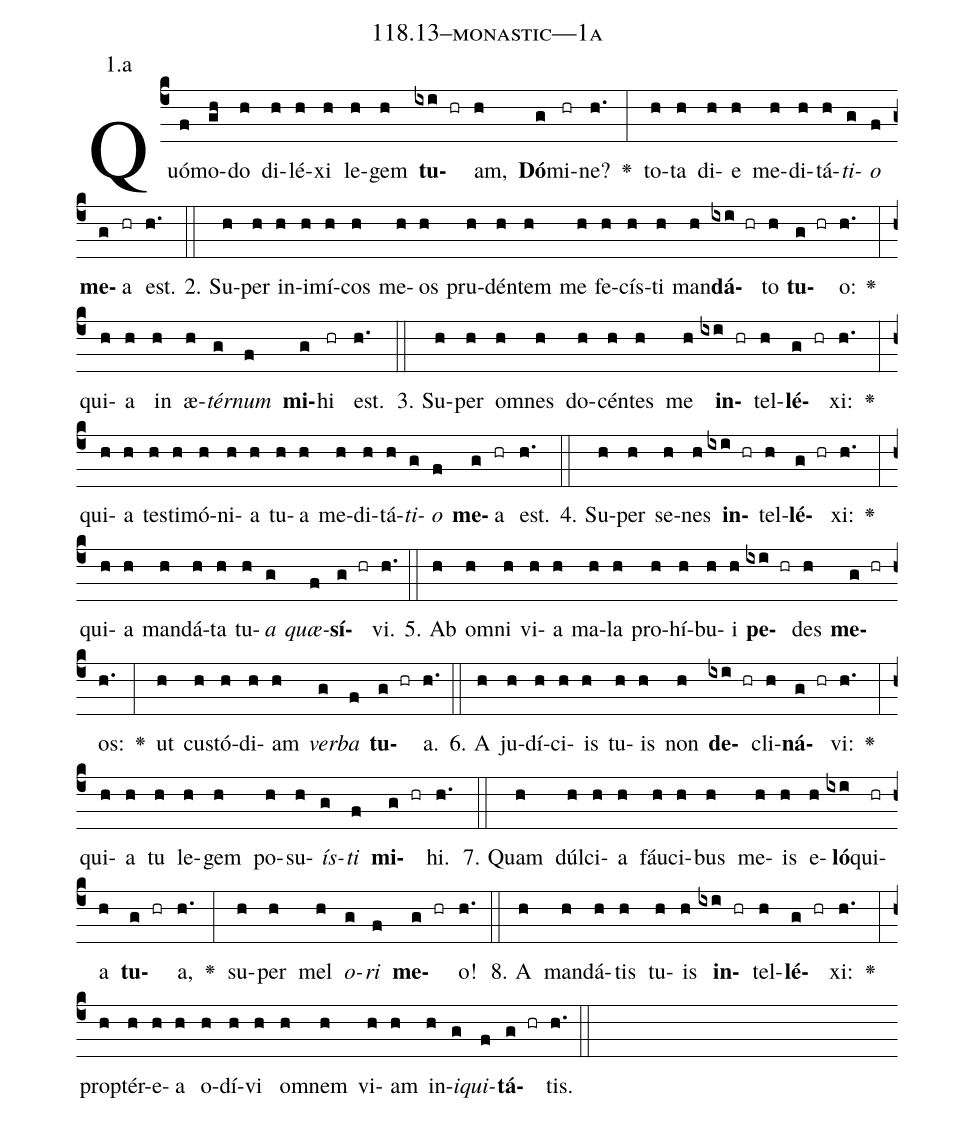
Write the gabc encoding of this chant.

name: 118.13--monastic---1a;
annotation: 1.a;
%%
(c4)Quó(f)mo(gh)do(h) di(h)lé(h)xi(h) le(h)gem(h) <b>tu</b>(ixi hr)am,(h) <b>Dó</b>(g)mi(hr)ne?(h.) <v>\greheightstar</v>(:) to(h)ta(h) di(h)e(h) me(h)di(h)tá(h)<i>ti</i>(g)<i>o</i>(f) <b>me</b>(g)a(hr) est.(h.) (::)
2. Su(h)per(h) in(h)i(h)mí(h)cos(h) me(h)os(h) pru(h)dén(h)tem(h) me(h) fe(h)cís(h)ti(h) man(h)<b>dá</b>(ixi hr)to(h) <b>tu</b>(g hr)o:(h.) <v>\greheightstar</v>(:) qui(h)a(h) in(h) æ(h)<i>tér</i>(g)<i>num</i>(f) <b>mi</b>(g)hi(hr) est.(h.) (::)
3. Su(h)per(h) om(h)nes(h) do(h)cén(h)tes(h) me(h) <b>in</b>(ixi hr)tel(h)<b>lé</b>(g hr)xi:(h.) <v>\greheightstar</v>(:) qui(h)a(h) tes(h)ti(h)mó(h)ni(h)a(h) tu(h)a(h) me(h)di(h)tá(h)<i>ti</i>(g)<i>o</i>(f) <b>me</b>(g)a(hr) est.(h.) (::)
4. Su(h)per(h) se(h)nes(h) <b>in</b>(ixi hr)tel(h)<b>lé</b>(g hr)xi:(h.) <v>\greheightstar</v>(:) qui(h)a(h) man(h)dá(h)ta(h) tu(h)<i>a</i>(g) <i>quæ</i>(f)<b>sí</b>(g hr)vi.(h.) (::)
5. Ab(h) om(h)ni(h) vi(h)a(h) ma(h)la(h) pro(h)hí(h)bu(h)i(h) <b>pe</b>(ixi hr)des(h) <b>me</b>(g hr)os:(h.) <v>\greheightstar</v>(:) ut(h) cus(h)tó(h)di(h)am(h) <i>ver</i>(g)<i>ba</i>(f) <b>tu</b>(g hr)a.(h.) (::)
6. A(h) ju(h)dí(h)ci(h)is(h) tu(h)is(h) non(h) <b>de</b>(ixi hr)cli(h)<b>ná</b>(g hr)vi:(h.) <v>\greheightstar</v>(:) qui(h)a(h) tu(h) le(h)gem(h) po(h)su(h)<i>ís</i>(g)<i>ti</i>(f) <b>mi</b>(g hr)hi.(h.) (::)
7. Quam(h) dúl(h)ci(h)a(h) fáu(h)ci(h)bus(h) me(h)is(h) e(h)<b>ló</b>(ixi)qui(hr)a(h) <b>tu</b>(g hr)a,(h.) <v>\greheightstar</v>(:) su(h)per(h) mel(h) <i>o</i>(g)<i>ri</i>(f) <b>me</b>(g hr)o!(h.) (::)
8. A(h) man(h)dá(h)tis(h) tu(h)is(h) <b>in</b>(ixi hr)tel(h)<b>lé</b>(g hr)xi:(h.) <v>\greheightstar</v>(:) prop(h)tér(h)e(h)a(h) o(h)dí(h)vi(h) om(h)nem(h) vi(h)am(h) in(h)<i>i</i>(g)<i>qui</i>(f)<b>tá</b>(g hr)tis.(h.) (::)
